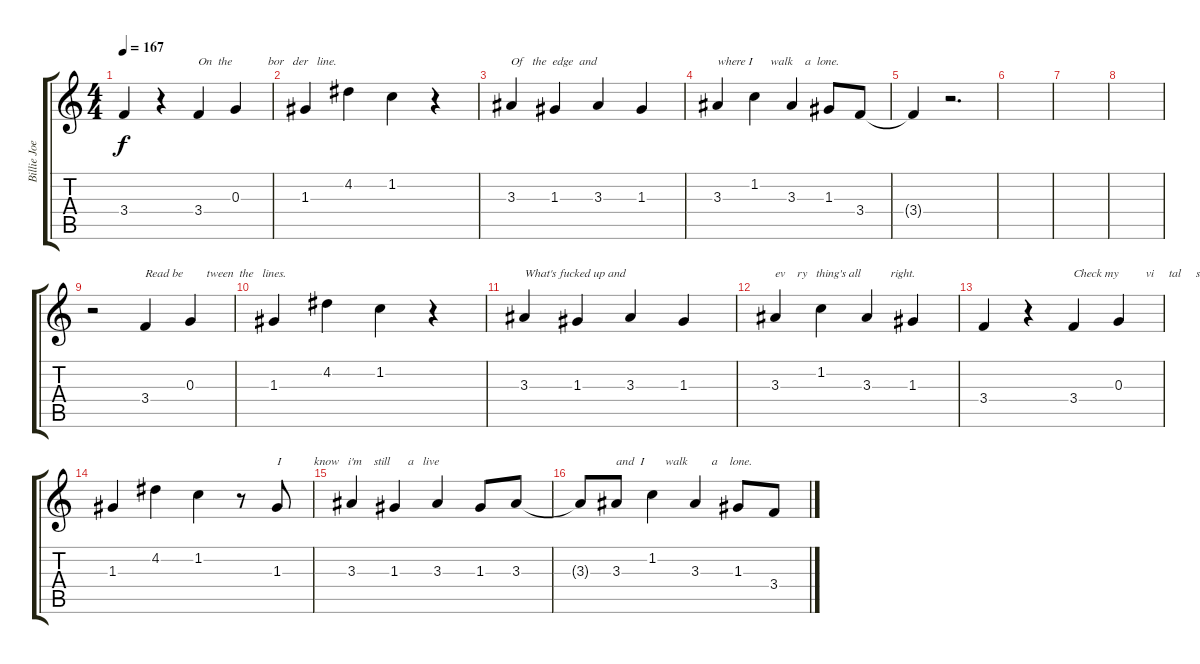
\track ("Billie Joe Armstrong (Vocals)" "Billie Joe") {instrument electricguitarjazz}
\staff {score tabs}
\tuning (E4 B3 G3 D3 A2 E2) {hide}
\ts (4 4)
\tempo 167
\clef g2
\ks c
3.4.4{dy f} r.4 3.4.4{txt "On  the            bor   der   line."} 0.3.4 |
1.3.4 4.2.4 1.2.4 r.4 |
3.3.4{txt "Of   the  edge  and"} 1.3.4 3.3.4 1.3.4 |
3.3.4{txt "where I      walk    a  lone."} 1.2.4 3.3.4 1.3.8 3.4.8 |
3.4{t}.4 r.2{d} |
|
|
|
r.2 3.4.4{txt "Read be        tween  the   lines."} 0.3.4 |
1.3.4 4.2.4 1.2.4 r.4 |
3.3.4{txt "What's fucked up and"} 1.3.4 3.3.4 1.3.4 |
3.3.4{txt "ev    ry   thing's all          right."} 1.2.4 3.3.4 1.3.4 |
3.4.4 r.4 3.4.4{txt "Check my         vi     tal     signs."} 0.3.4 |
1.3.4 4.2.4 1.2.4 r.8 1.3.8{txt "I           know   i'm    still      a   live"} |
3.3.4 1.3.4 3.3.4 1.3.8 3.3.8 |
3.3{t}.8 3.3.8{txt "and  I       walk        a    lone."} 1.2.4 3.3.4 1.3.8 3.4.8
